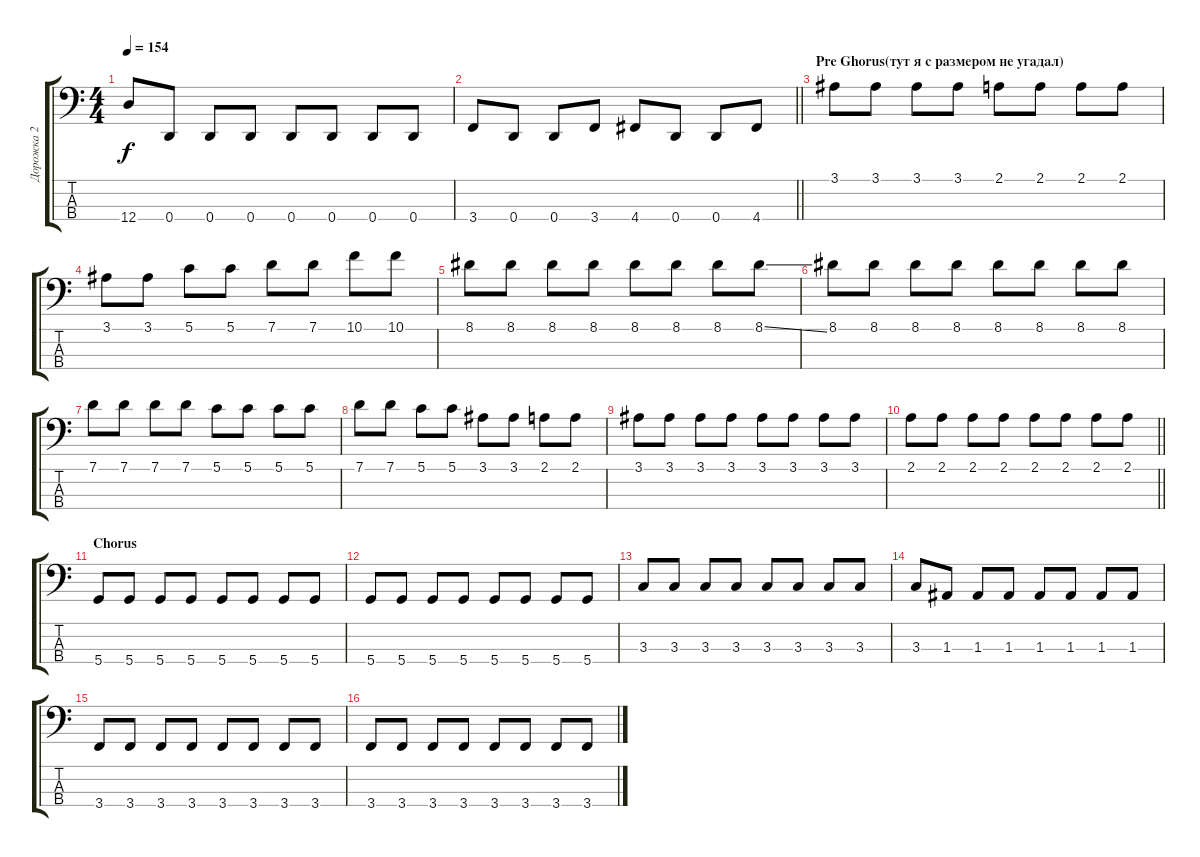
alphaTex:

\track ("Дорожка 2" "Дорожка 2") {instrument electricbasspick}
\staff {score tabs}
\tuning (G2 D2 A1 D1) {hide}
\ts (4 4)
\tempo 154
\clef f4
\ks c
12.4.8{dy f} 0.4.8 0.4.8 0.4.8 0.4.8 0.4.8 0.4.8 0.4.8 |
\barLineRight lightlight
3.4.8 0.4.8 0.4.8 3.4.8 4.4.8 0.4.8 0.4.8 4.4.8 |
\section ("" "Pre Ghorus(тут я с размером не угадал)")
3.1.8 3.1.8 3.1.8 3.1.8 2.1.8 2.1.8 2.1.8 2.1.8 |
3.1.8 3.1.8 5.1.8 5.1.8 7.1.8 7.1.8 10.1.8 10.1.8 |
8.1.8 8.1.8 8.1.8 8.1.8 8.1.8 8.1.8 8.1.8 8.1{ss}.8 |
8.1.8 8.1.8 8.1.8 8.1.8 8.1.8 8.1.8 8.1.8 8.1.8 |
7.1.8 7.1.8 7.1.8 7.1.8 5.1.8 5.1.8 5.1.8 5.1.8 |
7.1.8 7.1.8 5.1.8 5.1.8 3.1.8 3.1.8 2.1.8 2.1.8 |
3.1.8 3.1.8 3.1.8 3.1.8 3.1.8 3.1.8 3.1.8 3.1.8 |
\barLineRight lightlight
2.1.8 2.1.8 2.1.8 2.1.8 2.1.8 2.1.8 2.1.8 2.1.8 |
\section ("" "Chorus")
5.4.8 5.4.8 5.4.8 5.4.8 5.4.8 5.4.8 5.4.8 5.4.8 |
5.4.8 5.4.8 5.4.8 5.4.8 5.4.8 5.4.8 5.4.8 5.4.8 |
3.3.8 3.3.8 3.3.8 3.3.8 3.3.8 3.3.8 3.3.8 3.3.8 |
3.3.8 1.3.8 1.3.8 1.3.8 1.3.8 1.3.8 1.3.8 1.3.8 |
3.4.8 3.4.8 3.4.8 3.4.8 3.4.8 3.4.8 3.4.8 3.4.8 |
3.4.8 3.4.8 3.4.8 3.4.8 3.4.8 3.4.8 3.4.8 3.4.8
